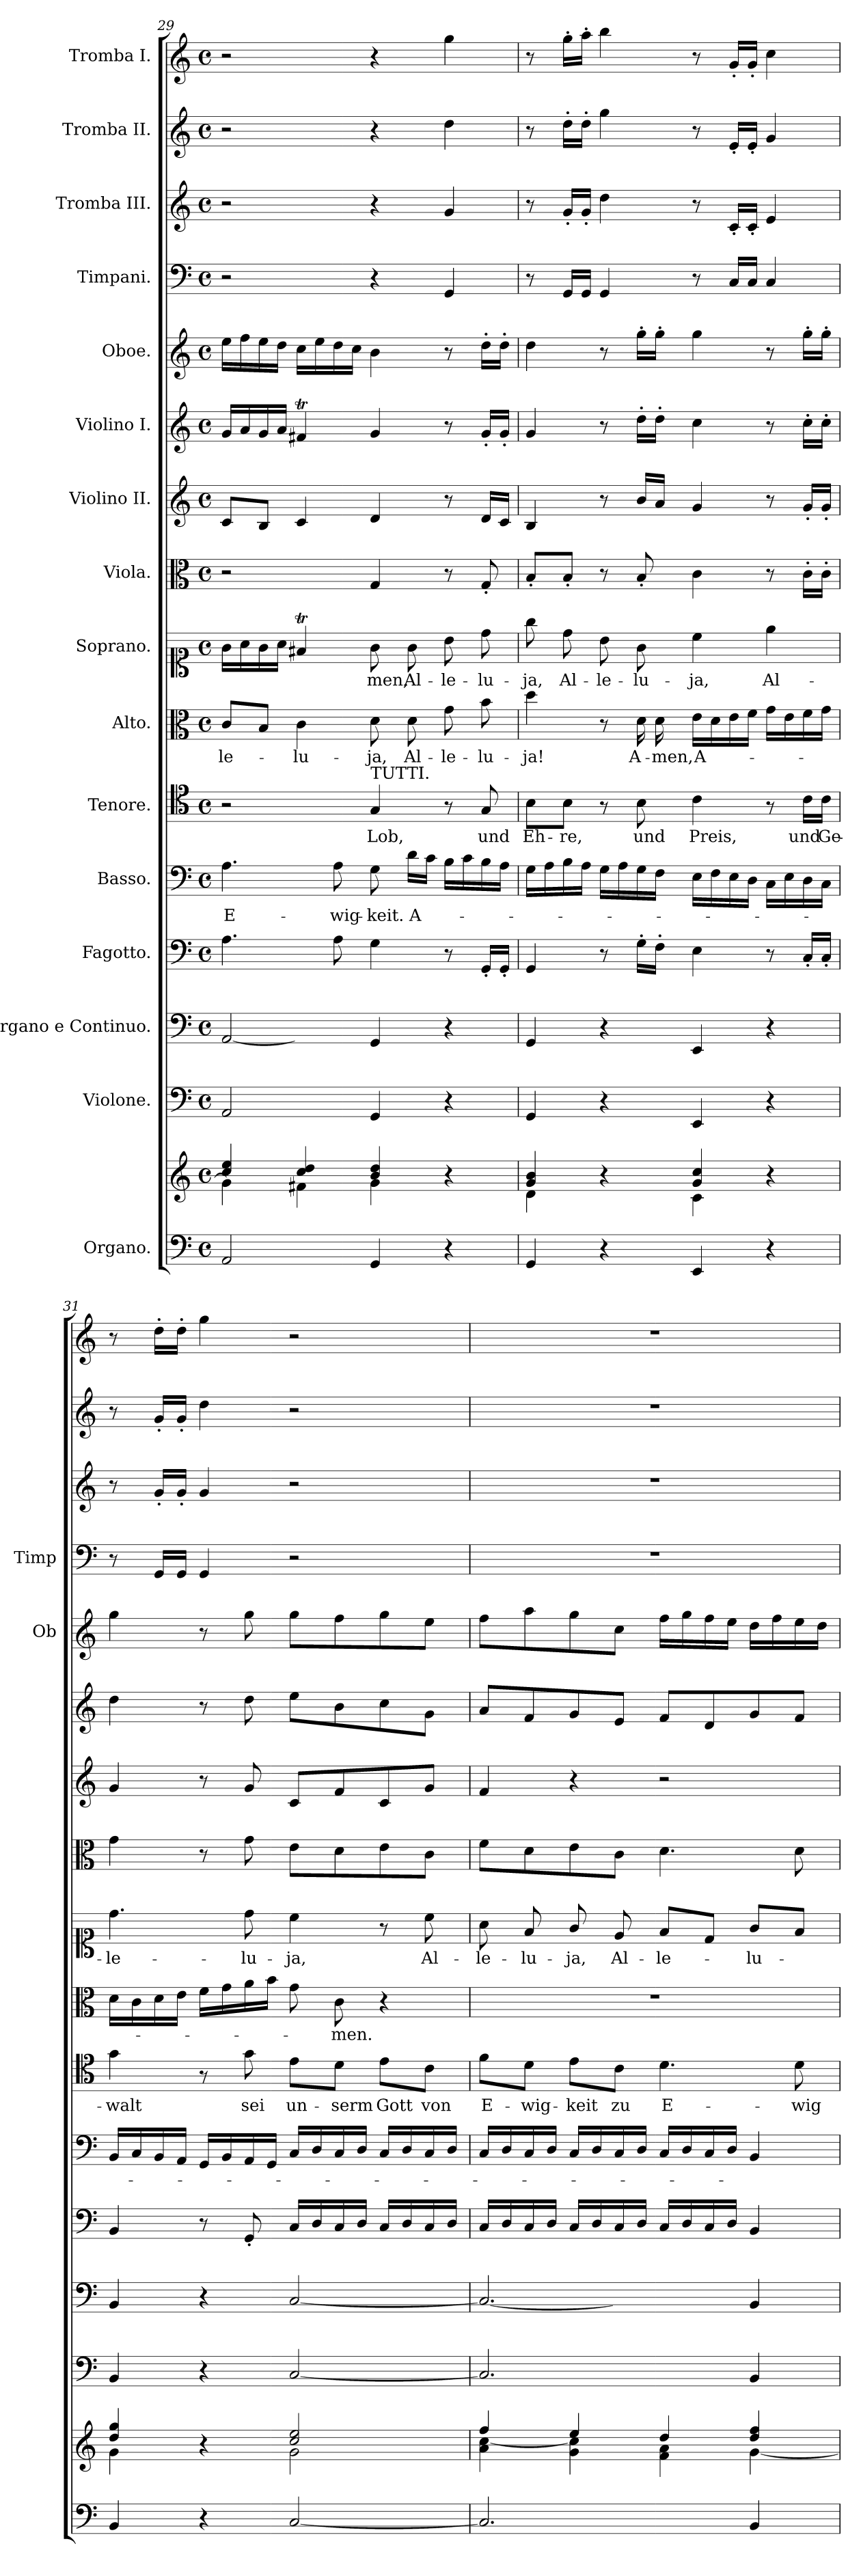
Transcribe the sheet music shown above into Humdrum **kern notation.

**kern	**kern	**kern	**kern	**kern	**kern	**text	**kern	**text	**kern	**text	**kern	**text	**kern	**kern	**kern	**kern	**kern	**kern	**kern	**kern
*part16	*part16	*part15	*part14	*part13	*part12	*part12	*part11	*part11	*part10	*part10	*part9	*part9	*part8	*part7	*part6	*part5	*part4	*part3	*part2	*part1
*staff17	*staff16	*staff15	*staff14	*staff13	*staff12	*staff12	*staff11	*staff11	*staff10	*staff10	*staff9	*staff9	*staff8	*staff7	*staff6	*staff5	*staff4	*staff3	*staff2	*staff1
*I"Organo.	*	*I"Violone.	*I"Organo e Continuo.	*I"Fagotto.	*I"Basso.	*	*I"Tenore.	*	*I"Alto.	*	*I"Soprano.	*	*I"Viola.	*I"Violino II.	*I"Violino I.	*I"Oboe.	*I"Timpani.	*I"Tromba III.	*I"Tromba II.	*I"Tromba I.
*	*	*	*	*	*	*	*	*	*	*	*	*	*	*	*	*I'Ob	*I'Timp	*	*	*
!!LO:PB:g=z
*clefF4	*clefG2	*clefF4	*clefF4	*clefF4	*clefF4	*	*clefC4	*	*clefC3	*	*clefC1	*	*clefC3	*clefG2	*clefG2	*clefG2	*clefF4	*clefG2	*clefG2	*clefG2
*	*	*ITrd7c12	*	*	*	*	*	*	*	*	*	*	*	*	*	*	*	*	*	*
*k[]	*k[]	*k[]	*k[]	*k[]	*k[]	*	*k[]	*	*k[]	*	*k[]	*	*k[]	*k[]	*k[]	*k[]	*k[]	*k[]	*k[]	*k[]
*M4/4	*M4/4	*M4/4	*M4/4	*M4/4	*M4/4	*	*M4/4	*	*M4/4	*	*M4/4	*	*M4/4	*M4/4	*M4/4	*M4/4	*M4/4	*M4/4	*M4/4	*M4/4
*met(c)	*met(c)	*met(c)	*met(c)	*met(c)	*met(c)	*	*met(c)	*	*met(c)	*	*met(c)	*	*met(c)	*met(c)	*met(c)	*met(c)	*met(c)	*met(c)	*met(c)	*met(c)
=29	=29	=29	=29	=29	=29	=29	=29	=29	=29	=29	=29	=29	=29	=29	=29	=29	=29	=29	=29	=29
*	*^	*	*	*	*	*	*	*	*	*	*	*	*	*	*	*	*	*	*	*
!	!	!	!	!LO:N:head=open	!	!	!LO:LY:b	!	!	!	!LO:LY:b	!	!	!	!	!	!	!	!	!	!
2AA/	4cc!/ 4ee!/	4g!\]	2AAA/	[4AA/	4.A\	4.A\	E-	2r	.	8c/L	-le-	16g\LL	.	2r	8c/L	16g/LL	16ee\LL	2r	2r	2r	2r
.	.	.	.	.	.	.	.	.	.	.	.	16a\	.	.	.	16a/	16ff\	.	.	.	.
.	.	.	.	.	.	.	.	.	.	8B/J	.	16g\	.	.	8B/J	16g/	16ee\	.	.	.	.
.	.	.	.	.	.	.	.	.	.	.	.	16a\JJ	.	.	.	16a/JJ	16dd\JJ	.	.	.	.
!	!	!	!	!	!	!	!	!	!	!	!LO:LY:b	!	!	!	!	!	!	!	!	!	!
.	4cc!/ 4dd!/	4f#X!\	.	4AA/yy]	.	.	.	.	.	4c\	-lu-	4f#Xt/	.	.	4c/	4f#Xt/	16cc\LL	.	.	.	.
.	.	.	.	.	.	.	.	.	.	.	.	.	.	.	.	.	16ee\	.	.	.	.
!	!	!	!	!	!	!	!LO:LY:b	!	!	!	!	!	!	!	!	!	!	!	!	!	!
.	.	.	.	.	8A\	8A\	-wig-	.	.	.	.	.	.	.	.	.	16dd\	.	.	.	.
.	.	.	.	.	.	.	.	.	.	.	.	.	.	.	.	.	16cc\JJ	.	.	.	.
!	!	!	!	!	!	!	!	!LO:TX:a:t=TUTTI.	!	!	!	!	!	!	!	!	!	!	!	!	!
!	!	!	!	!	!	!	!LO:LY:b	!	!LO:LY:b	!	!LO:LY:b	!	!LO:LY:b	!	!	!	!	!	!	!	!
4GG/	4b!/ 4dd!/	4g!\	4GGG/	4GG/	4G\	8G\	-keit.	4G/	Lob,	8d\	-ja,	8g\	-men,	4G/	4d/	4g/	4b\	4r	4r	4r	4r
!	!	!	!	!	!	!	!LO:LY:b	!	!	!	!LO:LY:b	!	!LO:LY:b	!	!	!	!	!	!	!	!
.	.	.	.	.	.	16d\LL	A-	.	.	8d\	Al-	8g\	Al-	.	.	.	.	.	.	.	.
.	.	.	.	.	.	16c\JJ	.	.	.	.	.	.	.	.	.	.	.	.	.	.	.
!	!	!	!	!	!	!	!	!	!	!	!LO:LY:b	!	!LO:LY:b	!	!	!	!	!	!	!	!
4r	4r	4ryy	4r	4r	8r	16B\LL	.	8r	.	8g\	-le-	8b\	-le-	8r	8r	8r	8r	4GG!/	4g/	4dd\	4gg\
.	.	.	.	.	.	16c\	.	.	.	.	.	.	.	.	.	.	.	.	.	.	.
!	!	!	!	!	!	!	!	!	!LO:LY:b	!	!LO:LY:b	!	!LO:LY:b	!	!	!	!	!	!	!	!
.	.	.	.	.	16GG'/LL	16B\	.	8G/	und	8b\	-lu-	8dd\	-lu-	8G'/	16d/LL	16g'/LL	16dd'\LL	.	.	.	.
.	.	.	.	.	16GG'/JJ	16A\JJ	.	.	.	.	.	.	.	.	16c/JJ	16g'/JJ	16dd'\JJ	.	.	.	.
=30	=30	=30	=30	=30	=30	=30	=30	=30	=30	=30	=30	=30	=30	=30	=30	=30	=30	=30	=30	=30	=30
!	!	!	!	!	!	!	!	!	!LO:LY:b	!	!LO:LY:b	!	!LO:LY:b	!	!	!	!	!	!	!	!
4GG/	4g!/ 4b!/	4d!\	4GGG/	4GG/	4GG/	16G\LL	.	8B\L	Eh-	4dd\	-ja!	8gg\	-ja,	8B'/L	4B/	4g/	4dd\	8r	8r	8r	8r
.	.	.	.	.	.	16A\	.	.	.	.	.	.	.	.	.	.	.	.	.	.	.
!	!	!	!	!	!	!	!	!	!LO:LY:b	!	!	!	!LO:LY:b	!	!	!	!	!	!	!	!
.	.	.	.	.	.	16B\	.	8B\J	-re,	.	.	8dd\	Al-	8B'/J	.	.	.	16GG!/LL	16g'/LL	16dd'\LL	16gg'\LL
.	.	.	.	.	.	16A\JJ	.	.	.	.	.	.	.	.	.	.	.	16GG!/JJ	16g'/JJ	16dd'\JJ	16aa'\JJ
!	!	!	!	!	!	!	!	!	!	!	!	!	!LO:LY:b	!	!	!	!	!	!	!	!
4r	4r	4ryy	4r	4r	8r	16G\LL	.	8r	.	8r	.	8b\	-le-	8r	8r	8r	8r	4GG!/	4dd\	4gg\	4bb\
.	.	.	.	.	.	16A\	.	.	.	.	.	.	.	.	.	.	.	.	.	.	.
!	!	!	!	!	!	!	!	!	!LO:LY:b	!	!LO:LY:b	!	!LO:LY:b	!	!	!	!	!	!	!	!
.	.	.	.	.	16G'\LL	16G\	.	8B\	und	16d\	A-	8g\	-lu-	8B'/	16b/LL	16dd'\LL	16gg'\LL	.	.	.	.
!	!	!	!	!	!	!	!	!	!	!	!LO:LY:b	!	!	!	!	!	!	!	!	!	!
.	.	.	.	.	16F'\JJ	16F\JJ	.	.	.	16d\	-men,	.	.	.	16a/JJ	16dd'\JJ	16gg'\JJ	.	.	.	.
!	!	!	!	!	!	!	!	!	!LO:LY:b	!	!LO:LY:b	!	!LO:LY:b	!	!	!	!	!	!	!	!
4EE/	4g!/ 4cc!/	4c!\	4EEE/	4EE/	4E\	16E\LL	.	4c\	Preis,	16e\LL	A-	4cc\	-ja,	4c\	4g/	4cc\	4gg\	8r	8r	8r	8r
.	.	.	.	.	.	16F\	.	.	.	16d\	.	.	.	.	.	.	.	.	.	.	.
.	.	.	.	.	.	16E\	.	.	.	16e\	.	.	.	.	.	.	.	16C!/LL	16c'/LL	16e'/LL	16g'/LL
.	.	.	.	.	.	16D\JJ	.	.	.	16f\JJ	.	.	.	.	.	.	.	16C!/JJ	16c'/JJ	16e'/JJ	16g'/JJ
!	!	!	!	!	!	!	!	!	!	!	!	!	!LO:LY:b	!	!	!	!	!	!	!	!
4r	4r	4ryy	4r	4r	8r	16C\LL	.	8r	.	16g\LL	.	4ee\	Al-	8r	8r	8r	8r	4C!/	4e/	4g/	4cc\
.	.	.	.	.	.	16E\	.	.	.	16e\	.	.	.	.	.	.	.	.	.	.	.
!	!	!	!	!	!	!	!	!	!LO:LY:b	!	!	!	!	!	!	!	!	!	!	!	!
.	.	.	.	.	16C'/LL	16D\	.	16c\LL	und	16f\	.	.	.	16c'\LL	16g'/LL	16cc'\LL	16gg'\LL	.	.	.	.
!	!	!	!	!	!	!	!	!	!LO:LY:b	!	!	!	!	!	!	!	!	!	!	!	!
.	.	.	.	.	16C'/JJ	16C\JJ	.	16c\JJ	Ge-	16g\JJ	.	.	.	16c'\JJ	16g'/JJ	16cc'\JJ	16gg'\JJ	.	.	.	.
=31	=31	=31	=31	=31	=31	=31	=31	=31	=31	=31	=31	=31	=31	=31	=31	=31	=31	=31	=31	=31	=31
!	!	!	!	!	!	!	!	!	!LO:LY:b	!	!	!	!LO:LY:b	!	!	!	!	!	!	!	!
4BB/	4dd!/ 4gg!/	4g!\	4BBB/	4BB/	4BB/	16BB/LL	.	4g\	-walt	16d\LL	.	4.dd\	-le-	4g\	4g/	4dd\	4gg\	8r	8r	8r	8r
.	.	.	.	.	.	16C/	.	.	.	16c\	.	.	.	.	.	.	.	.	.	.	.
.	.	.	.	.	.	16BB/	.	.	.	16d\	.	.	.	.	.	.	.	16GG!/LL	16g'/LL	16g'/LL	16dd'\LL
.	.	.	.	.	.	16AA/JJ	.	.	.	16e\JJ	.	.	.	.	.	.	.	16GG!/JJ	16g'/JJ	16g'/JJ	16dd'\JJ
4r	4r	4ryy	4r	4r	8r	16GG/LL	.	8r	.	16f\LL	.	.	.	8r	8r	8r	8r	4GG!/	4g/	4dd\	4gg\
.	.	.	.	.	.	16BB/	.	.	.	16g\	.	.	.	.	.	.	.	.	.	.	.
!	!	!	!	!	!	!	!	!	!LO:LY:b	!	!	!	!LO:LY:b	!	!	!	!	!	!	!	!
.	.	.	.	.	8GG'/	16AA/	.	8g\	sei	16a\	.	8dd\	-lu-	8g\	8g/	8dd\	8gg\	.	.	.	.
.	.	.	.	.	.	16GG/JJ	.	.	.	16b\JJ	.	.	.	.	.	.	.	.	.	.	.
!	!	!	!	!	!	!	!	!	!LO:LY:b	!	!	!	!LO:LY:b	!	!	!	!	!	!	!	!
[2C/	2cc!/ 2ee!/	2g!\	[2CC/	[2C/	16C/LL	16C/LL	.	8e\L	un-	8g\	.	4cc\	-ja,	8e\L	8c/L	8ee\L	8gg\L	2r	2r	2r	2r
.	.	.	.	.	16D/	16D/	.	.	.	.	.	.	.	.	.	.	.	.	.	.	.
!	!	!	!	!	!	!	!	!	!LO:LY:b	!	!LO:LY:b	!	!	!	!	!	!	!	!	!	!
.	.	.	.	.	16C/	16C/	.	8d\J	-serm	8c\	-men.	.	.	8d\	8f/	8b\	8ff\	.	.	.	.
.	.	.	.	.	16D/JJ	16D/JJ	.	.	.	.	.	.	.	.	.	.	.	.	.	.	.
!	!	!	!	!	!	!	!	!	!LO:LY:b	!	!	!	!	!	!	!	!	!	!	!	!
.	.	.	.	.	16C/LL	16C/LL	.	8e\L	Gott	4r	.	8r	.	8e\	8c/	8cc\	8gg\	.	.	.	.
.	.	.	.	.	16D/	16D/	.	.	.	.	.	.	.	.	.	.	.	.	.	.	.
!	!	!	!	!	!	!	!	!	!LO:LY:b	!	!	!	!LO:LY:b	!	!	!	!	!	!	!	!
.	.	.	.	.	16C/	16C/	.	8c\J	von	.	.	8cc\	Al-	8c\J	8g/J	8g\J	8ee\J	.	.	.	.
.	.	.	.	.	16D/JJ	16D/JJ	.	.	.	.	.	.	.	.	.	.	.	.	.	.	.
=32	=32	=32	=32	=32	=32	=32	=32	=32	=32	=32	=32	=32	=32	=32	=32	=32	=32	=32	=32	=32	=32
!	!	!	!	!LO:N:head=open	!	!	!	!	!LO:LY:b	!	!	!	!LO:LY:b	!	!	!	!	!	!	!	!
2.C/]	4ff!/	4a!\ [4cc!\	2.CC/]	4.C/_	16C/LL	16C/LL	.	8f\L	E-	1r	.	8a\	-le-	8f\L	4f/	8a/L	8ff\L	1r	1r	1r	1r
.	.	.	.	.	16D/	16D/	.	.	.	.	.	.	.	.	.	.	.	.	.	.	.
!	!	!	!	!	!	!	!	!	!LO:LY:b	!	!	!	!LO:LY:b	!	!	!	!	!	!	!	!
.	.	.	.	.	16C/	16C/	.	8d\J	-wig-	.	.	8f/	-lu-	8d\	.	8f/	8aa\	.	.	.	.
.	.	.	.	.	16D/JJ	16D/JJ	.	.	.	.	.	.	.	.	.	.	.	.	.	.	.
!	!	!	!	!	!	!	!	!	!LO:LY:b	!	!	!	!LO:LY:b	!	!	!	!	!	!	!	!
.	4ee!/	4g!\ 4cc!\]	.	.	16C/LL	16C/LL	.	8e\L	-keit	.	.	8g/	-ja,	8e\	4r	8g/	8gg\	.	.	.	.
.	.	.	.	.	16D/	16D/	.	.	.	.	.	.	.	.	.	.	.	.	.	.	.
!	!	!	!	!	!	!	!	!	!LO:LY:b	!	!	!	!LO:LY:b	!	!	!	!	!	!	!	!
.	.	.	.	8C/yy_	16C/	16C/	.	8c\J	zu	.	.	8e/	Al-	8c\J	.	8e/J	8cc\J	.	.	.	.
.	.	.	.	.	16D/JJ	16D/JJ	.	.	.	.	.	.	.	.	.	.	.	.	.	.	.
!	!	!	!	!	!	!	!	!	!LO:LY:b	!	!	!	!LO:LY:b	!	!	!	!	!	!	!	!
.	4dd!/	4f!\ 4a!\	.	4C/yy]	16C/LL	16C/LL	.	4.d\	E-	.	.	8f/L	-le-	4.d\	2r	8f/L	16ff\LL	.	.	.	.
.	.	.	.	.	16D/	16D/	.	.	.	.	.	.	.	.	.	.	16gg\	.	.	.	.
.	.	.	.	.	16C/	16C/	.	.	.	.	.	8d/J	.	.	.	8d/	16ff\	.	.	.	.
.	.	.	.	.	16D/JJ	16D/JJ	.	.	.	.	.	.	.	.	.	.	16ee\JJ	.	.	.	.
!	!	!	!	!	!	!	!	!	!	!	!	!	!LO:LY:b	!	!	!	!	!	!	!	!
4BB/	4dd!/ 4ff!/	[4g!\	4BBB/	4BB/	4BB/	4BB/	.	.	.	.	.	8g/L	-lu-	.	.	8g/	16dd\LL	.	.	.	.
.	.	.	.	.	.	.	.	.	.	.	.	.	.	.	.	.	16ff\	.	.	.	.
!	!	!	!	!	!	!	!	!	!LO:LY:b	!	!	!	!	!	!	!	!	!	!	!	!
.	.	.	.	.	.	.	.	8d\	-wig-	.	.	8f/J	.	8d\	.	8f/J	16ee\	.	.	.	.
.	.	.	.	.	.	.	.	.	.	.	.	.	.	.	.	.	16dd\JJ	.	.	.	.
*	*v	*v	*	*	*	*	*	*	*	*	*	*	*	*	*	*	*	*	*	*	*
=	=	=	=	=	=	=	=	=	=	=	=	=	=	=	=	=	=	=	=	=
*-	*-	*-	*-	*-	*-	*-	*-	*-	*-	*-	*-	*-	*-	*-	*-	*-	*-	*-	*-	*-
